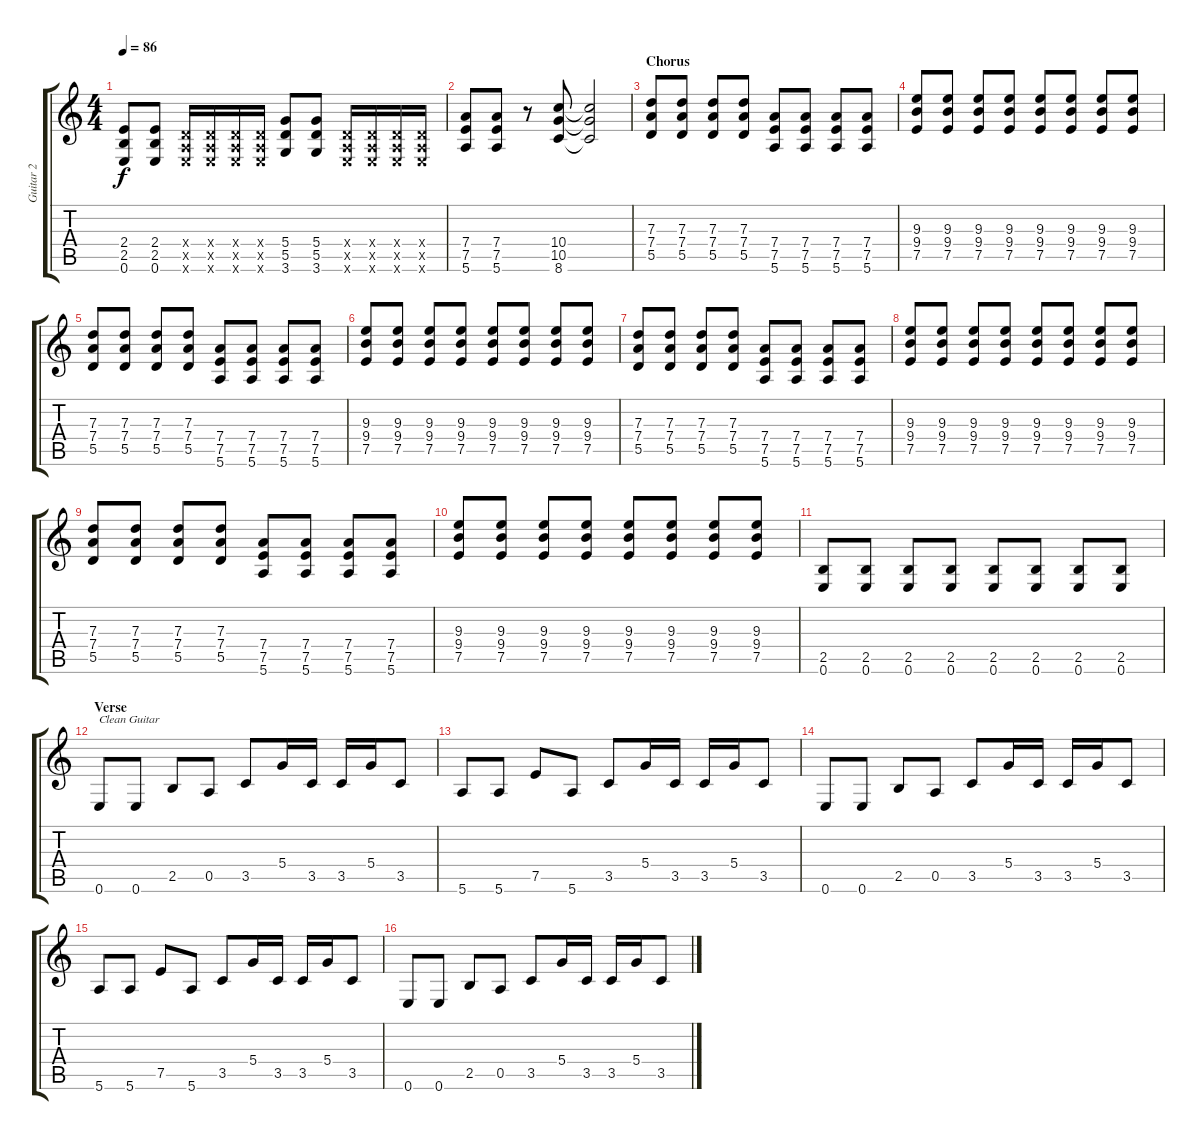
\track ("Guitar 2" "Guitar 2") {instrument distortionguitar}
\staff {score tabs}
\tuning (E4 B3 G3 D3 A2 E2) {hide}
\ts (4 4)
\tempo 86
\clef g2
\ks c
(2.4 2.5 0.6).8{dy f} (2.4 2.5 0.6).8 (0.4{x} 0.5{x} 0.6{x}).16 (0.4{x} 0.5{x} 0.6{x}).16 (0.4{x} 0.5{x} 0.6{x}).16 (0.4{x} 0.5{x} 0.6{x}).16 (5.4 5.5 3.6).8 (5.4 5.5 3.6).8 (0.4{x} 0.5{x} 0.6{x}).16 (0.4{x} 0.5{x} 0.6{x}).16 (0.4{x} 0.5{x} 0.6{x}).16 (0.4{x} 0.5{x} 0.6{x}).16 |
(7.4 7.5 5.6).8 (7.4 7.5 5.6).8 r.8 (10.4 10.5 8.6).8 (10.4{t} 10.5{t} 8.6{t}).2 |
\section ("" "Chorus")
(7.3 7.4 5.5).8 (7.3 7.4 5.5).8 (7.3 7.4 5.5).8 (7.3 7.4 5.5).8 (7.4 7.5 5.6).8 (7.4 7.5 5.6).8 (7.4 7.5 5.6).8 (7.4 7.5 5.6).8 |
(9.3 9.4 7.5).8 (9.3 9.4 7.5).8 (9.3 9.4 7.5).8 (9.3 9.4 7.5).8 (9.3 9.4 7.5).8 (9.3 9.4 7.5).8 (9.3 9.4 7.5).8 (9.3 9.4 7.5).8 |
(7.3 7.4 5.5).8 (7.3 7.4 5.5).8 (7.3 7.4 5.5).8 (7.3 7.4 5.5).8 (7.4 7.5 5.6).8 (7.4 7.5 5.6).8 (7.4 7.5 5.6).8 (7.4 7.5 5.6).8 |
(9.3 9.4 7.5).8 (9.3 9.4 7.5).8 (9.3 9.4 7.5).8 (9.3 9.4 7.5).8 (9.3 9.4 7.5).8 (9.3 9.4 7.5).8 (9.3 9.4 7.5).8 (9.3 9.4 7.5).8 |
(7.3 7.4 5.5).8 (7.3 7.4 5.5).8 (7.3 7.4 5.5).8 (7.3 7.4 5.5).8 (7.4 7.5 5.6).8 (7.4 7.5 5.6).8 (7.4 7.5 5.6).8 (7.4 7.5 5.6).8 |
(9.3 9.4 7.5).8 (9.3 9.4 7.5).8 (9.3 9.4 7.5).8 (9.3 9.4 7.5).8 (9.3 9.4 7.5).8 (9.3 9.4 7.5).8 (9.3 9.4 7.5).8 (9.3 9.4 7.5).8 |
(7.3 7.4 5.5).8 (7.3 7.4 5.5).8 (7.3 7.4 5.5).8 (7.3 7.4 5.5).8 (7.4 7.5 5.6).8 (7.4 7.5 5.6).8 (7.4 7.5 5.6).8 (7.4 7.5 5.6).8 |
(9.3 9.4 7.5).8 (9.3 9.4 7.5).8 (9.3 9.4 7.5).8 (9.3 9.4 7.5).8 (9.3 9.4 7.5).8 (9.3 9.4 7.5).8 (9.3 9.4 7.5).8 (9.3 9.4 7.5).8 |
(2.5 0.6).8 (2.5 0.6).8 (2.5 0.6).8 (2.5 0.6).8 (2.5 0.6).8 (2.5 0.6).8 (2.5 0.6).8 (2.5 0.6).8 |
\section ("" "Verse")
0.6.8{txt "Clean Guitar" instrument acousticguitarsteel} 0.6.8 2.5.8 0.5.8 3.5.8 5.4.16 3.5.16 3.5.16 5.4.16 3.5.8 |
5.6.8 5.6.8 7.5.8 5.6.8 3.5.8 5.4.16 3.5.16 3.5.16 5.4.16 3.5.8 |
0.6.8 0.6.8 2.5.8 0.5.8 3.5.8 5.4.16 3.5.16 3.5.16 5.4.16 3.5.8 |
5.6.8 5.6.8 7.5.8 5.6.8 3.5.8 5.4.16 3.5.16 3.5.16 5.4.16 3.5.8 |
0.6.8 0.6.8 2.5.8 0.5.8 3.5.8 5.4.16 3.5.16 3.5.16 5.4.16 3.5.8
